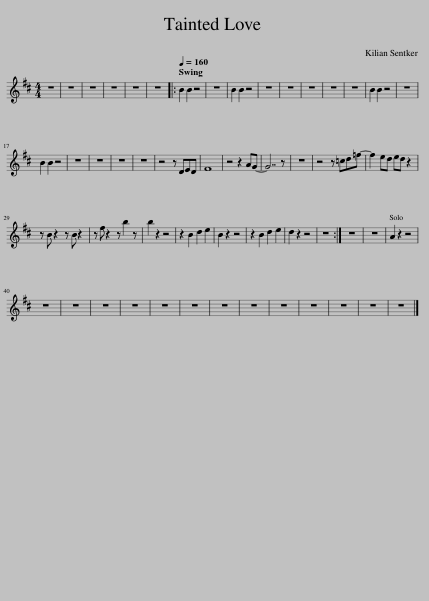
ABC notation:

X:1
L:1/8
M:4/4
I:linebreak $
K:none
V:1 treble transpose=-2
V:1
[K:D] z8 | z8 | z8 | z8 | z8 | %5
 z8 |:[Q:1/4=160] B2 B2 z4 | z8 | B2 B2 z4 | z8 | %10
 z8 | z8 | z8 | z8 | B2 B2 z4 | %15
 z8 |$ B2 B2 z4 | z8 | z8 | z8 | %20
 z8 | z4 z DED | F8 | z4 z2 AG- | G7 z | %25
 z8 | z4 z =cd=f- | f2 ed ed z2 |$ z B z2 z B z2 | z f z2 z b2 z | %30
 b2 z2 z4 | z2 B2 d2 e2 | B2 z2 z4 | z2 B2 d2 e2 | d2 z2 z4 | %35
 z8 :| z8 | z8 | A2 z2 z4 |$ z8 | %40
 z8 | z8 | z8 | z8 | z8 | %45
 z8 | z8 | z8 | z8 | z8 | %50
 z8 | z8 |] %52
